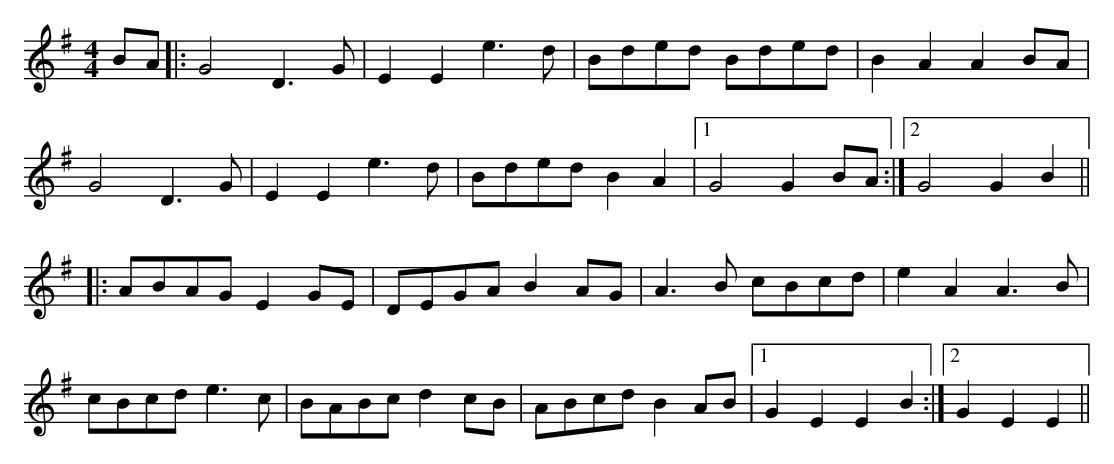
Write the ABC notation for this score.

X:1
M:4/4
K:G
BA|:G4 D3 G|E2 E2 e3 d|Bded Bded|B2 A2 A2 BA|
G4 D3 G|E2 E2 e3 d|Bded B2 A2|1 G4 G2 BA:|2 G4 G2 B2||
|:ABAG E2 GE|DEGA B2 AG|A3 B cBcd|e2 A2 A3 B|
cBcd e3 c|BABc d2 cB|ABcd B2 AB|1 G2 E2 E2 B2:|2 G2 E2 E2||
